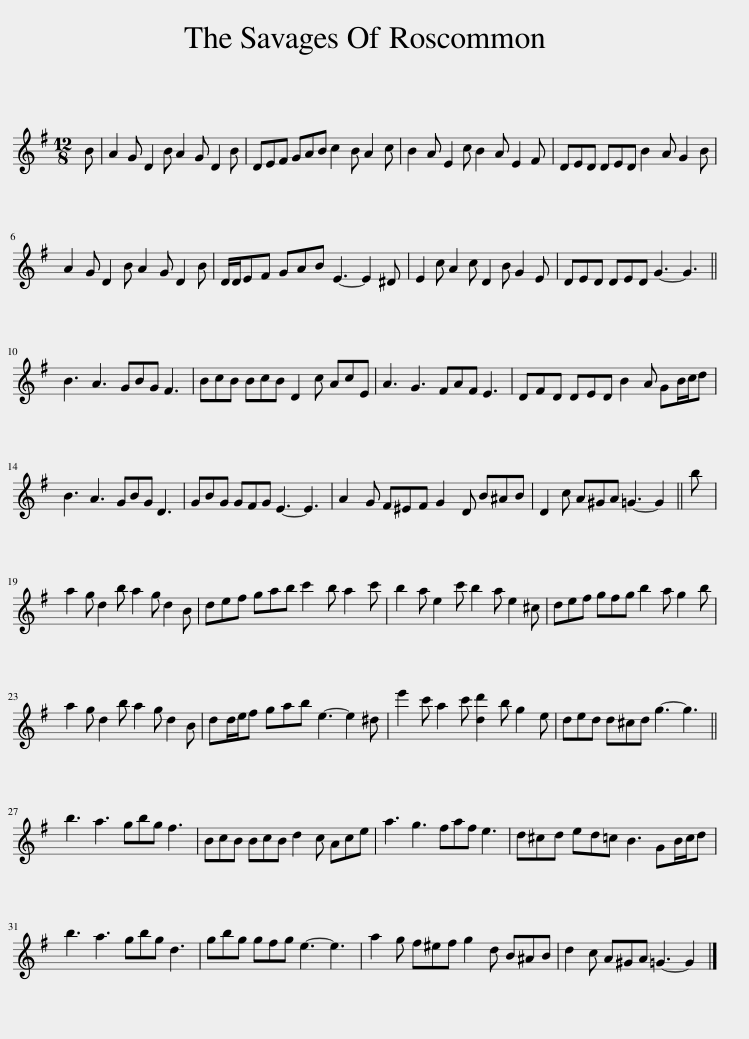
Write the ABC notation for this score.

X:1
L:1/8
M:12/8
I:linebreak $
K:G
V:1 treble
V:1
 B | A2 G D2 B A2 G D2 B | DEF GAB c2 B A2 c | B2 A E2 c B2 A E2 F | DED DED B2 A G2 B |$ %5
 A2 G D2 B A2 G D2 B | D/D/EF GAB E3- E2 ^D | E2 c A2 c D2 B G2 E | DED DED G3- G3 ||$ B3 A3 GBG F3 | %10
 BcB BcB D2 c AcE | A3 G3 FAF E3 | DFD DED B2 A GB/c/d |$ B3 A3 GBG D3 | GBG GFG E3- E3 | %15
 A2 G F^EF G2 D B^AB | D2 c A^GA =G3- G2 || b |$ a2 g d2 b a2 g d2 B | def gab c'2 b a2 c' | %20
 b2 a e2 c' b2 a e2 ^c | def gfg b2 a g2 b |$ a2 g d2 b a2 g d2 B | dd/e/f gab e3- e2 ^d | e'2 c' a2 c' [dd']2 b g2 e | %25
 ded d^cd g3- g3 ||$ b3 a3 gbg f3 | BcB BcB d2 c Ace | a3 g3 faf e3 | d^cd ed=c B3 GB/c/d |$ %30
 b3 a3 gbg d3 | gbg gfg e3- e3 | a2 g f^ef g2 d B^AB | d2 c A^GA =G3- G2 |] %34
